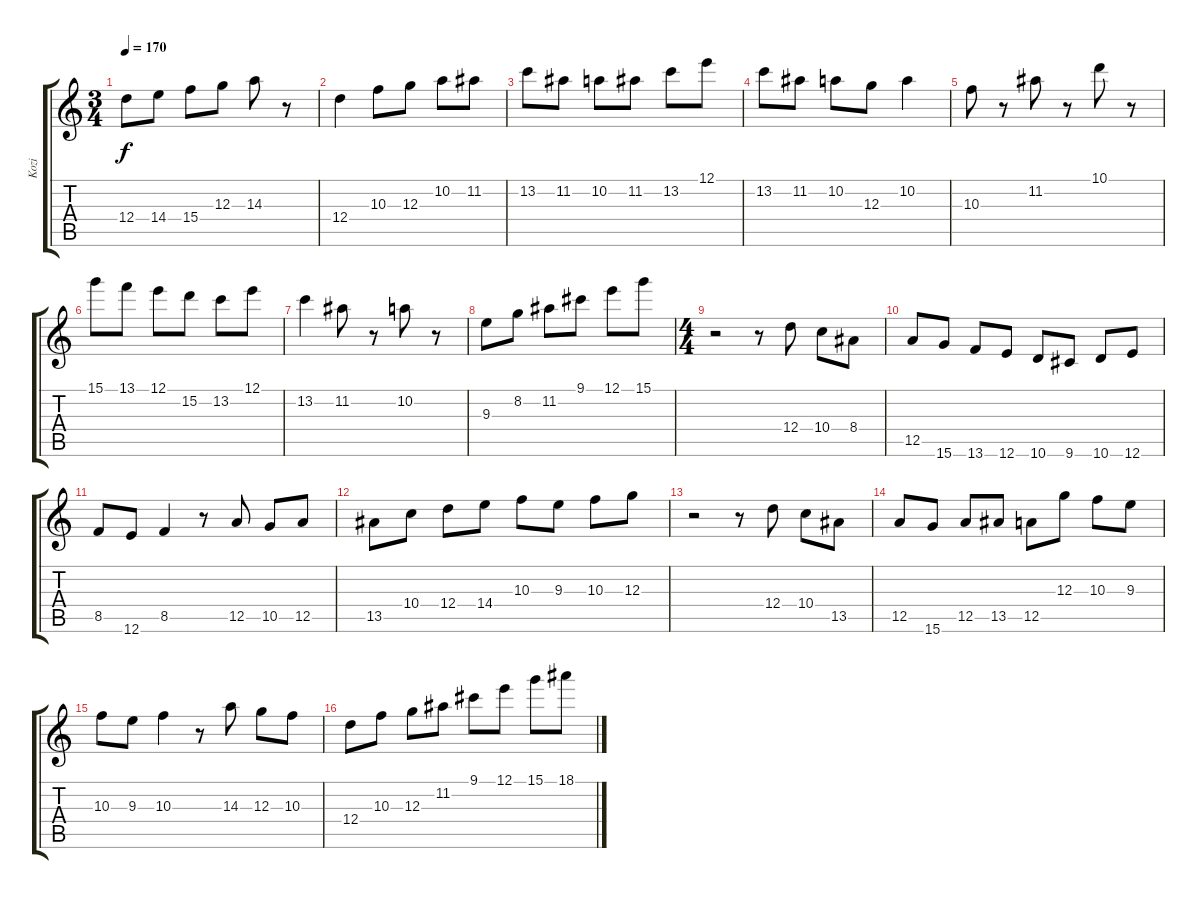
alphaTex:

\track ("Kozi" "Kozi") {instrument overdrivenguitar}
\staff {score tabs}
\tuning (E4 B3 G3 D3 A2 E2) {hide}
\ts (3 4)
\tempo 170
\clef g2
\ks c
12.4.8{dy f} 14.4.8 15.4.8 12.3.8 14.3.8 r.8 |
12.4.4 10.3.8 12.3.8 10.2.8 11.2.8 |
13.2.8 11.2.8 10.2.8 11.2.8 13.2.8 12.1.8 |
13.2.8 11.2.8 10.2.8 12.3.8 10.2.4 |
10.3.8 r.8 11.2.8 r.8 10.1.8 r.8 |
15.1.8 13.1.8 12.1.8 15.2.8 13.2.8 12.1.8 |
13.2.4 11.2.8 r.8 10.2.8 r.8 |
9.3.8 8.2.8 11.2.8 9.1.8 12.1.8 15.1.8 |
\ts (4 4)
r.2 r.8 12.4.8 10.4.8 8.4.8 |
12.5.8 15.6.8 13.6.8 12.6.8 10.6.8 9.6.8 10.6.8 12.6.8 |
8.5.8 12.6.8 8.5.4 r.8 12.5.8 10.5.8 12.5.8 |
13.5.8 10.4.8 12.4.8 14.4.8 10.3.8 9.3.8 10.3.8 12.3.8 |
r.2 r.8 12.4.8 10.4.8 13.5.8 |
12.5.8 15.6.8 12.5.8 13.5.8 12.5.8 12.3.8 10.3.8 9.3.8 |
10.3.8 9.3.8 10.3.4 r.8 14.3.8 12.3.8 10.3.8 |
12.4.8 10.3.8 12.3.8 11.2.8 9.1.8 12.1.8 15.1.8 18.1.8
